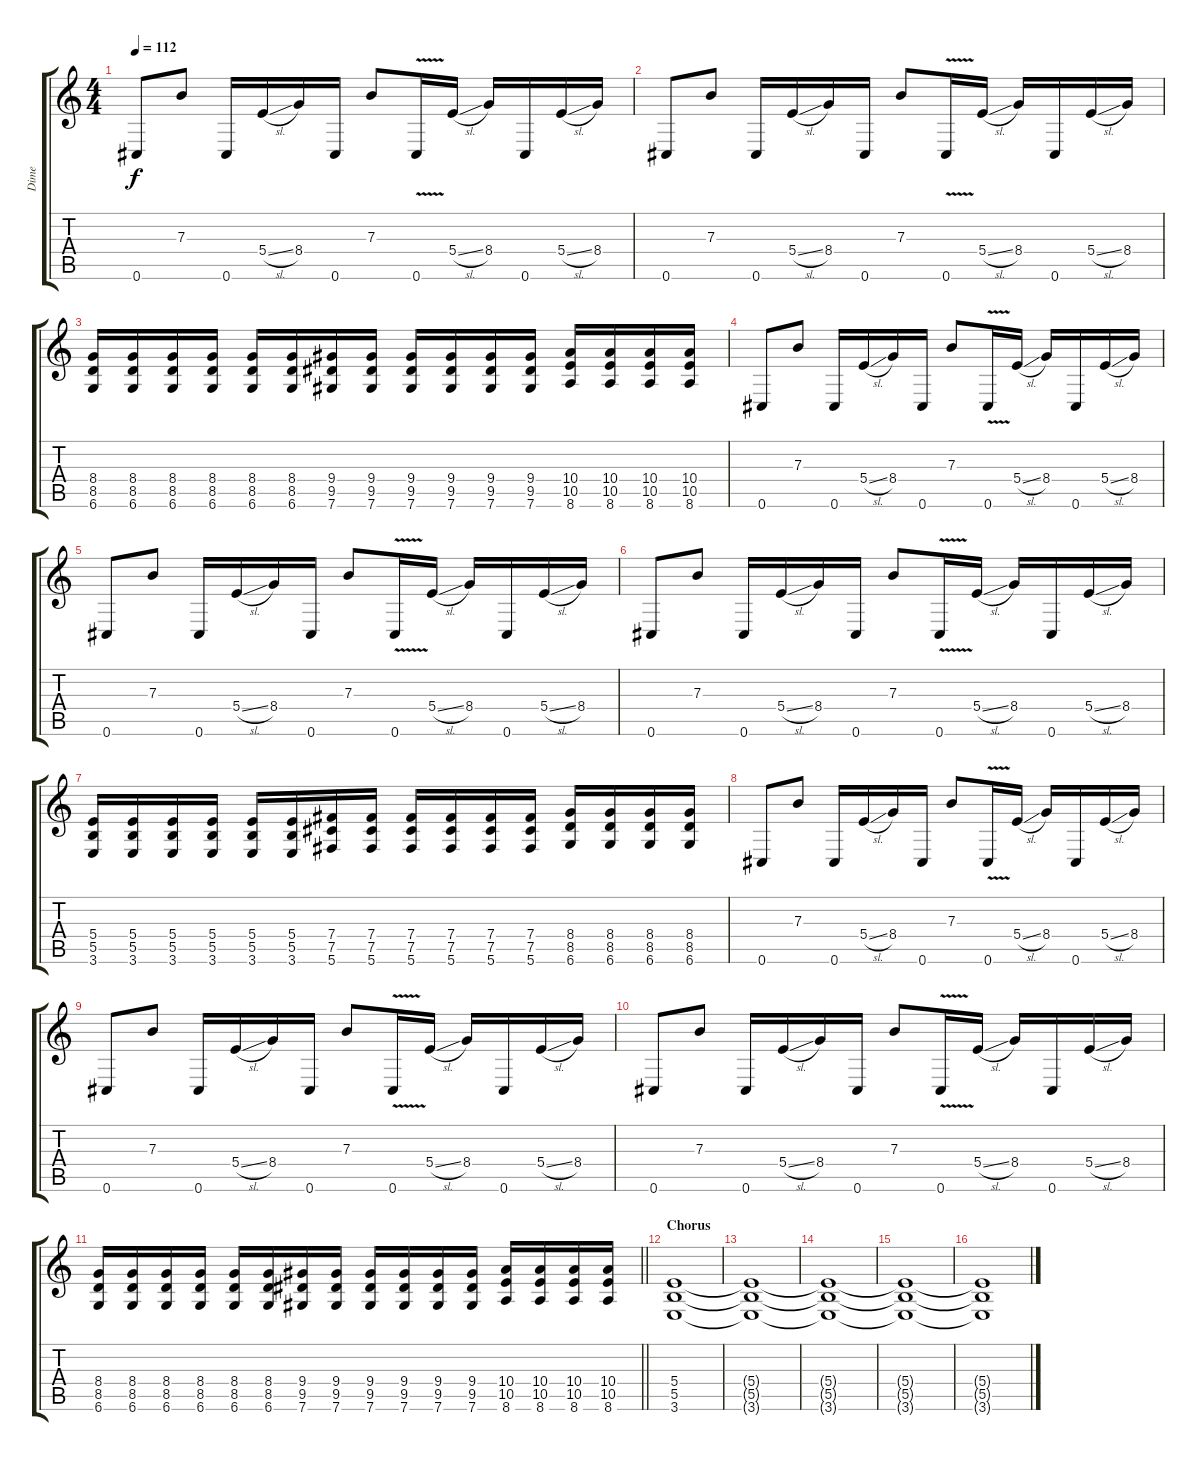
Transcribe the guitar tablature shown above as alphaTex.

\track ("Dime " "Dime ") {instrument acousticguitarsteel}
\staff {score tabs}
\tuning (Db4 Ab3 E3 B2 Gb2 Db2) {hide}
\ts (4 4)
\tempo 112
\clef g2
\ks c
0.6.8{dy f instrument distortionguitar} 7.3.8{instrument guitarharmonics} 0.6.16{instrument distortionguitar} 5.4{sl}.16{instrument guitarharmonics} 8.4.16 0.6.16{instrument distortionguitar} 7.3.8{instrument guitarharmonics} 0.6{v}.16{instrument distortionguitar} 5.4{sl}.16{instrument guitarharmonics} 8.4.16 0.6.16{instrument distortionguitar} 5.4{sl}.16{instrument guitarharmonics} 8.4.16 |
0.6.8{instrument distortionguitar} 7.3.8{instrument guitarharmonics} 0.6.16{instrument distortionguitar} 5.4{sl}.16{instrument guitarharmonics} 8.4.16 0.6.16{instrument distortionguitar} 7.3.8{instrument guitarharmonics} 0.6{v}.16{instrument distortionguitar} 5.4{sl}.16{instrument guitarharmonics} 8.4.16 0.6.16{instrument distortionguitar} 5.4{sl}.16{instrument guitarharmonics} 8.4.16 |
(8.4 8.5 6.6).16{instrument distortionguitar} (8.4 8.5 6.6).16 (8.4 8.5 6.6).16 (8.4 8.5 6.6).16 (8.4 8.5 6.6).16 (8.4 8.5 6.6).16 (9.4 9.5 7.6).16 (9.4 9.5 7.6).16 (9.4 9.5 7.6).16 (9.4 9.5 7.6).16 (9.4 9.5 7.6).16 (9.4 9.5 7.6).16 (10.4 10.5 8.6).16 (10.4 10.5 8.6).16 (10.4 10.5 8.6).16 (10.4 10.5 8.6).16 |
0.6.8 7.3.8{instrument guitarharmonics} 0.6.16{instrument distortionguitar} 5.4{sl}.16{instrument guitarharmonics} 8.4.16 0.6.16{instrument distortionguitar} 7.3.8{instrument guitarharmonics} 0.6{v}.16{instrument distortionguitar} 5.4{sl}.16{instrument guitarharmonics} 8.4.16 0.6.16{instrument distortionguitar} 5.4{sl}.16{instrument guitarharmonics} 8.4.16 |
0.6.8{instrument distortionguitar} 7.3.8{instrument guitarharmonics} 0.6.16{instrument distortionguitar} 5.4{sl}.16{instrument guitarharmonics} 8.4.16 0.6.16{instrument distortionguitar} 7.3.8{instrument guitarharmonics} 0.6{v}.16{instrument distortionguitar} 5.4{sl}.16{instrument guitarharmonics} 8.4.16 0.6.16{instrument distortionguitar} 5.4{sl}.16{instrument guitarharmonics} 8.4.16 |
0.6.8{instrument distortionguitar} 7.3.8{instrument guitarharmonics} 0.6.16{instrument distortionguitar} 5.4{sl}.16{instrument guitarharmonics} 8.4.16 0.6.16{instrument distortionguitar} 7.3.8{instrument guitarharmonics} 0.6{v}.16{instrument distortionguitar} 5.4{sl}.16{instrument guitarharmonics} 8.4.16 0.6.16{instrument distortionguitar} 5.4{sl}.16{instrument guitarharmonics} 8.4.16 |
(5.4 5.5 3.6).16{instrument distortionguitar} (5.4 5.5 3.6).16 (5.4 5.5 3.6).16 (5.4 5.5 3.6).16 (5.4 5.5 3.6).16 (5.4 5.5 3.6).16 (7.4 7.5 5.6).16 (7.4 7.5 5.6).16 (7.4 7.5 5.6).16 (7.4 7.5 5.6).16 (7.4 7.5 5.6).16 (7.4 7.5 5.6).16 (8.4 8.5 6.6).16 (8.4 8.5 6.6).16 (8.4 8.5 6.6).16 (8.4 8.5 6.6).16 |
0.6.8 7.3.8{instrument guitarharmonics} 0.6.16{instrument distortionguitar} 5.4{sl}.16{instrument guitarharmonics} 8.4.16 0.6.16{instrument distortionguitar} 7.3.8{instrument guitarharmonics} 0.6{v}.16{instrument distortionguitar} 5.4{sl}.16{instrument guitarharmonics} 8.4.16 0.6.16{instrument distortionguitar} 5.4{sl}.16{instrument guitarharmonics} 8.4.16 |
0.6.8{instrument distortionguitar} 7.3.8{instrument guitarharmonics} 0.6.16{instrument distortionguitar} 5.4{sl}.16{instrument guitarharmonics} 8.4.16 0.6.16{instrument distortionguitar} 7.3.8{instrument guitarharmonics} 0.6{v}.16{instrument distortionguitar} 5.4{sl}.16{instrument guitarharmonics} 8.4.16 0.6.16{instrument distortionguitar} 5.4{sl}.16{instrument guitarharmonics} 8.4.16 |
0.6.8{instrument distortionguitar} 7.3.8{instrument guitarharmonics} 0.6.16{instrument distortionguitar} 5.4{sl}.16{instrument guitarharmonics} 8.4.16 0.6.16{instrument distortionguitar} 7.3.8{instrument guitarharmonics} 0.6{v}.16{instrument distortionguitar} 5.4{sl}.16{instrument guitarharmonics} 8.4.16 0.6.16{instrument distortionguitar} 5.4{sl}.16{instrument guitarharmonics} 8.4.16 |
\barLineRight lightlight
(8.4 8.5 6.6).16{instrument distortionguitar} (8.4 8.5 6.6).16 (8.4 8.5 6.6).16 (8.4 8.5 6.6).16 (8.4 8.5 6.6).16 (8.4 8.5 6.6).16 (9.4 9.5 7.6).16 (9.4 9.5 7.6).16 (9.4 9.5 7.6).16 (9.4 9.5 7.6).16 (9.4 9.5 7.6).16 (9.4 9.5 7.6).16 (10.4 10.5 8.6).16 (10.4 10.5 8.6).16 (10.4 10.5 8.6).16 (10.4 10.5 8.6).16 |
\section ("" "Chorus")
(5.4 5.5 3.6).1 |
(5.4{t} 5.5{t} 3.6{t}).1 |
(5.4{t} 5.5{t} 3.6{t}).1 |
(5.4{t} 5.5{t} 3.6{t}).1 |
(5.4{t} 5.5{t} 3.6{t}).1
